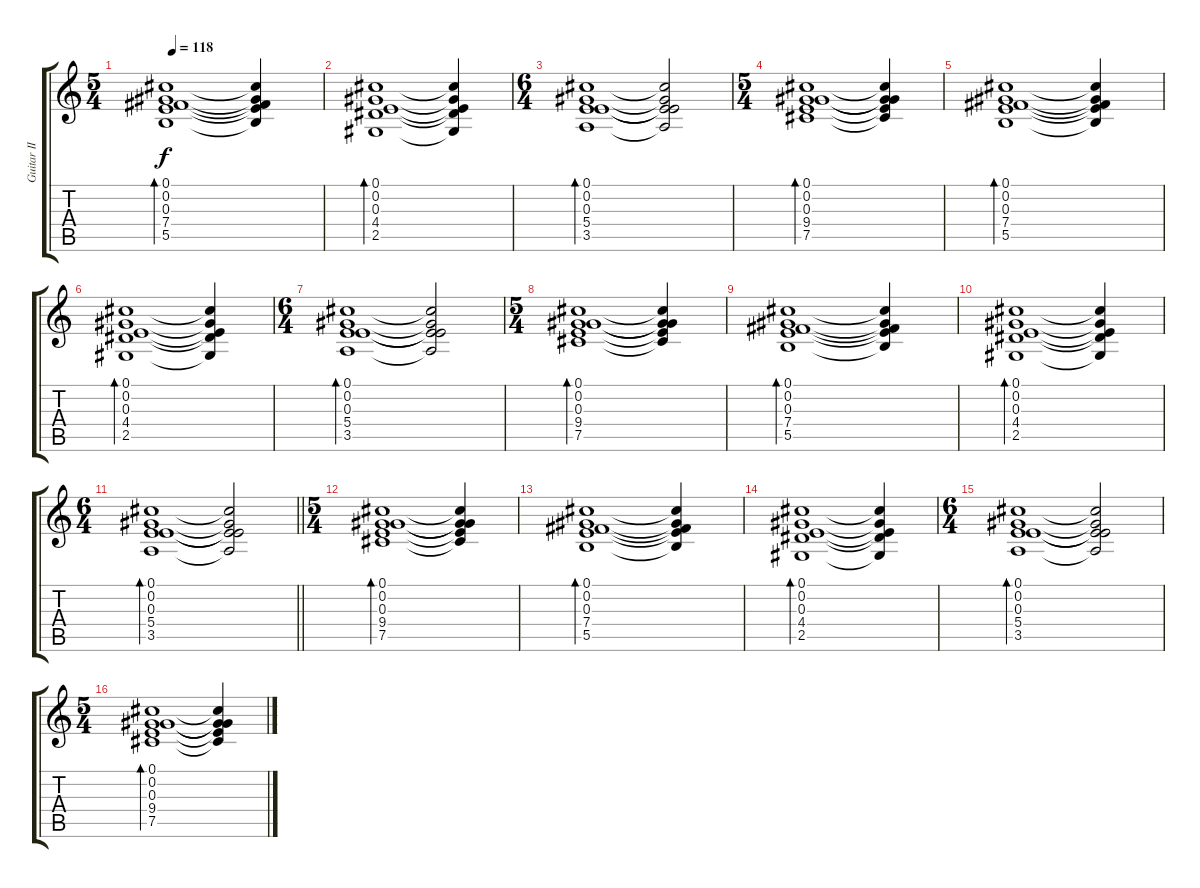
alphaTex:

\track ("Guitar II" "Guitar II") {instrument distortionguitar}
\staff {score tabs}
\tuning (Db4 Ab3 E3 B2 Gb2 Db2) {hide}
\ts (5 4)
\tempo 118
\clef g2
\ks c
(0.1 0.2 0.3 7.4 5.5).1{bd 120 dy f} (0.1{t} 0.2{t} 0.3{t} 7.4{t} 5.5{t}).4 |
(0.1 0.2 0.3 4.4 2.5).1{bd 120} (0.1{t} 0.2{t} 0.3{t} 4.4{t} 2.5{t}).4 |
\ts (6 4)
(0.1 0.2 0.3 5.4 3.5).1{bd 120} (0.1{t} 0.2{t} 0.3{t} 5.4{t} 3.5{t}).2 |
\ts (5 4)
(0.1 0.2 0.3 9.4 7.5).1{bd 120} (0.1{t} 0.2{t} 0.3{t} 9.4{t} 7.5{t}).4 |
(0.1 0.2 0.3 7.4 5.5).1{bd 120} (0.1{t} 0.2{t} 0.3{t} 7.4{t} 5.5{t}).4 |
(0.1 0.2 0.3 4.4 2.5).1{bd 120} (0.1{t} 0.2{t} 0.3{t} 4.4{t} 2.5{t}).4 |
\ts (6 4)
(0.1 0.2 0.3 5.4 3.5).1{bd 120} (0.1{t} 0.2{t} 0.3{t} 5.4{t} 3.5{t}).2 |
\ts (5 4)
(0.1 0.2 0.3 9.4 7.5).1{bd 120} (0.1{t} 0.2{t} 0.3{t} 9.4{t} 7.5{t}).4 |
(0.1 0.2 0.3 7.4 5.5).1{bd 120} (0.1{t} 0.2{t} 0.3{t} 7.4{t} 5.5{t}).4 |
(0.1 0.2 0.3 4.4 2.5).1{bd 120} (0.1{t} 0.2{t} 0.3{t} 4.4{t} 2.5{t}).4 |
\ts (6 4)
\barLineRight lightlight
(0.1 0.2 0.3 5.4 3.5).1{bd 120} (0.1{t} 0.2{t} 0.3{t} 5.4{t} 3.5{t}).2 |
\ts (5 4)
(0.1 0.2 0.3 9.4 7.5).1{bd 120} (0.1{t} 0.2{t} 0.3{t} 9.4{t} 7.5{t}).4 |
(0.1 0.2 0.3 7.4 5.5).1{bd 120} (0.1{t} 0.2{t} 0.3{t} 7.4{t} 5.5{t}).4 |
(0.1 0.2 0.3 4.4 2.5).1{bd 120} (0.1{t} 0.2{t} 0.3{t} 4.4{t} 2.5{t}).4 |
\ts (6 4)
(0.1 0.2 0.3 5.4 3.5).1{bd 120} (0.1{t} 0.2{t} 0.3{t} 5.4{t} 3.5{t}).2 |
\ts (5 4)
(0.1 0.2 0.3 9.4 7.5).1{bd 120} (0.1{t} 0.2{t} 0.3{t} 9.4{t} 7.5{t}).4
